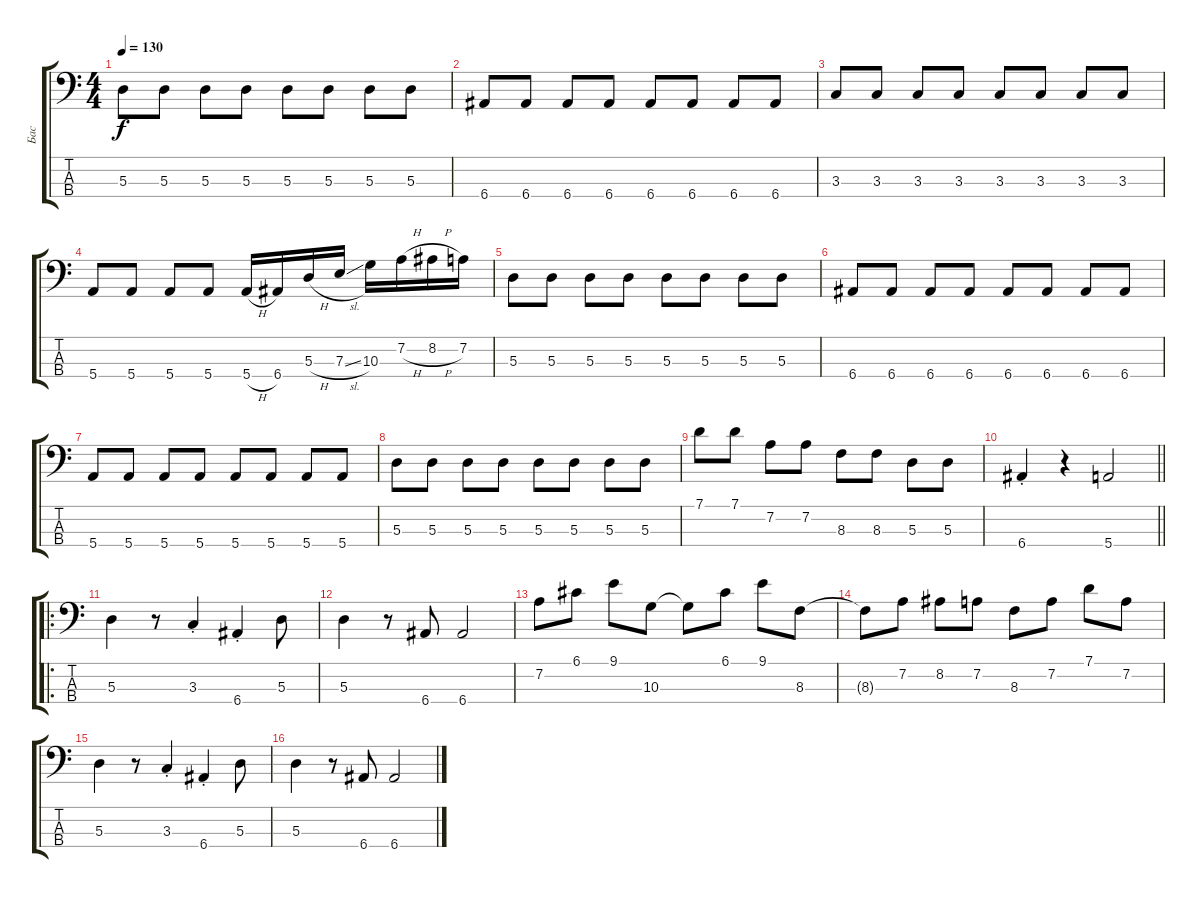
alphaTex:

\track ("Бас" "Бас") {instrument electricbassfinger}
\staff {score tabs}
\tuning (G2 D2 A1 E1) {hide}
\ts (4 4)
\section ("" "")
\tempo 130
\clef f4
\ks c
5.3.8{dy f} 5.3.8 5.3.8 5.3.8 5.3.8 5.3.8 5.3.8 5.3.8 |
6.4.8 6.4.8 6.4.8 6.4.8 6.4.8 6.4.8 6.4.8 6.4.8 |
3.3.8 3.3.8 3.3.8 3.3.8 3.3.8 3.3.8 3.3.8 3.3.8 |
5.4.8 5.4.8 5.4.8 5.4.8 5.4{h}.16 6.4.16 5.3{h}.16 7.3{sl}.16 10.3.16 7.2{h}.16 8.2{h}.16 7.2.16 |
5.3.8 5.3.8 5.3.8 5.3.8 5.3.8 5.3.8 5.3.8 5.3.8 |
6.4.8 6.4.8 6.4.8 6.4.8 6.4.8 6.4.8 6.4.8 6.4.8 |
5.4.8 5.4.8 5.4.8 5.4.8 5.4.8 5.4.8 5.4.8 5.4.8 |
5.3.8 5.3.8 5.3.8 5.3.8 5.3.8 5.3.8 5.3.8 5.3.8 |
7.1.8 7.1.8 7.2.8 7.2.8 8.3.8 8.3.8 5.3.8 5.3.8 |
\barLineRight lightlight
6.4{st}.4 r.4 5.4.2 |
\ro
\section ("" "")
5.3.4 r.8 3.3{st}.4 6.4{st}.4 5.3.8 |
5.3.4 r.8 6.4.8 6.4.2 |
7.2.8 6.1.8 9.1.8 10.3.8 10.3{t}.8 6.1.8 9.1.8 8.3.8 |
8.3{t}.8 7.2.8 8.2.8 7.2.8 8.3.8 7.2.8 7.1.8 7.2.8 |
5.3.4 r.8 3.3{st}.4 6.4{st}.4 5.3.8 |
5.3.4 r.8 6.4.8 6.4.2
